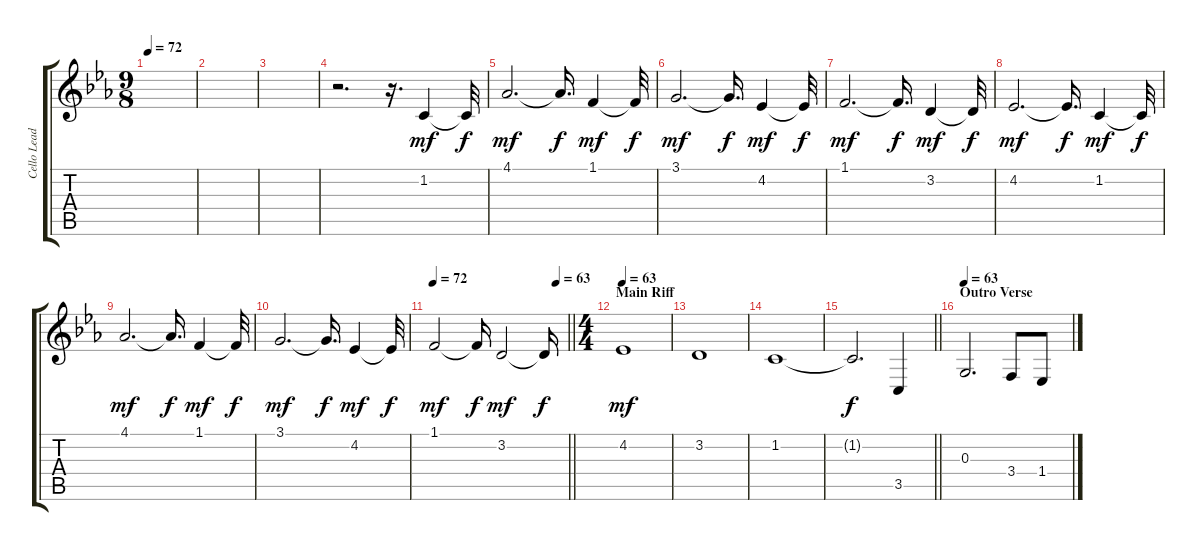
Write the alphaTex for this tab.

\track ("Cello Lead 1" "Cello Lead") {instrument cello}
\staff {score tabs}
\tuning (E4 B3 G3 D3 A2 E2) {hide}
\ts (9 8)
\tempo 72
\clef g2
\ks eb
|
|
|
r.2{d volume 12 instrument stringensemble1} r.16{d} 1.2.4{dy mf} 1.2{t}.32{dy f} |
4.1.2{d dy mf} 4.1{t}.16{d dy f} 1.1.4{dy mf} 1.1{t}.32{dy f} |
3.1.2{d dy mf} 3.1{t}.16{d dy f} 4.2.4{dy mf} 4.2{t}.32{dy f} |
1.1.2{d dy mf} 1.1{t}.16{d dy f} 3.2.4{dy mf} 3.2{t}.32{dy f} |
4.2.2{d dy mf} 4.2{t}.16{d dy f} 1.2.4{dy mf} 1.2{t}.32{dy f} |
4.1.2{d dy mf} 4.1{t}.16{d dy f} 1.1.4{dy mf} 1.1{t}.32{dy f} |
3.1.2{d dy mf} 3.1{t}.16{d dy f} 4.2.4{dy mf} 4.2{t}.32{dy f} |
\tempo 72
\tempo (63 0.9166666666666666)
\barLineRight lightlight
1.1.2{dy mf} 1.1{t}.16{dy f} 3.2.2{dy mf} 3.2{t}.16{dy f} |
\ts (4 4)
\section ("" "Main Riff")
\tempo 63
4.2.1{dy mf instrument stringensemble1} |
3.2.1 |
1.2.1 |
\barLineRight lightlight
1.2{t}.2{d dy f volume 12} 3.5.4{volume 16 instrument cello} |
\section ("" "Outro Verse")
\tempo 63
0.3.2{d instrument cello} 3.4.8 1.4.8
